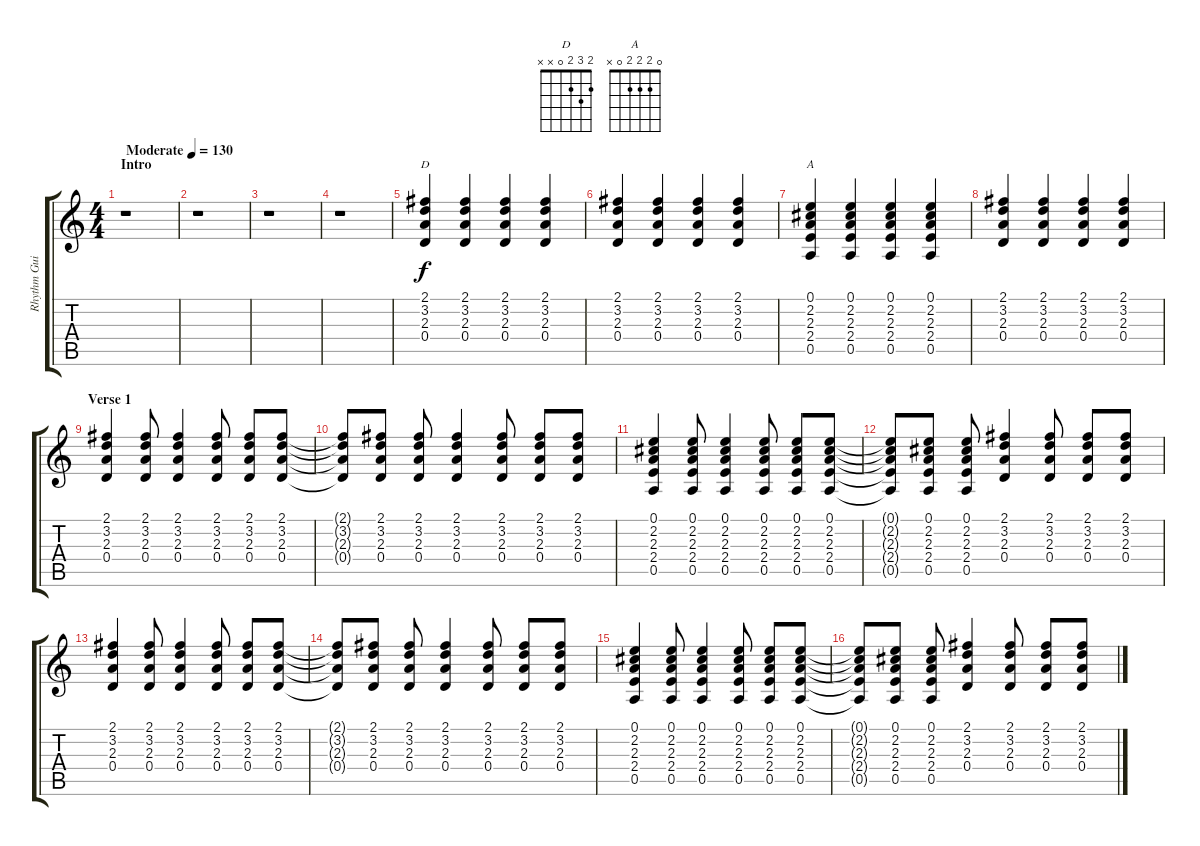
\track ("Rhythm Guitar" "Rhythm Gui") {instrument acousticguitarsteel}
\staff {score tabs}
\tuning (E4 B3 G3 D3 A2 E2) {hide}
\chord ("D" 2 3 2 0 x x)
\chord ("A" 0 2 2 2 0 x)
\ts (4 4)
\section ("" "Intro")
\tempo (130 "Moderate")
\clef g2
\ks c
r.1{dy f instrument acousticguitarsteel} |
r.1 |
r.1 |
r.1 |
(2.1 3.2 2.3 0.4).4{ch "D"} (2.1 3.2 2.3 0.4).4 (2.1 3.2 2.3 0.4).4 (2.1 3.2 2.3 0.4).4 |
(2.1 3.2 2.3 0.4).4 (2.1 3.2 2.3 0.4).4 (2.1 3.2 2.3 0.4).4 (2.1 3.2 2.3 0.4).4 |
(0.1 2.2 2.3 2.4 0.5).4{ch "A"} (0.1 2.2 2.3 2.4 0.5).4 (0.1 2.2 2.3 2.4 0.5).4 (0.1 2.2 2.3 2.4 0.5).4 |
(2.1 3.2 2.3 0.4).4 (2.1 3.2 2.3 0.4).4 (2.1 3.2 2.3 0.4).4 (2.1 3.2 2.3 0.4).4 |
\section ("" "Verse 1")
(2.1 3.2 2.3 0.4).4 (2.1 3.2 2.3 0.4).8 (2.1 3.2 2.3 0.4).4 (2.1 3.2 2.3 0.4).8 (2.1 3.2 2.3 0.4).8 (2.1 3.2 2.3 0.4).8 |
(2.1{t} 3.2{t} 2.3{t} 0.4{t}).8 (2.1 3.2 2.3 0.4).8 (2.1 3.2 2.3 0.4).8 (2.1 3.2 2.3 0.4).4 (2.1 3.2 2.3 0.4).8 (2.1 3.2 2.3 0.4).8 (2.1 3.2 2.3 0.4).8 |
(0.1 2.2 2.3 2.4 0.5).4 (0.1 2.2 2.3 2.4 0.5).8 (0.1 2.2 2.3 2.4 0.5).4 (0.1 2.2 2.3 2.4 0.5).8 (0.1 2.2 2.3 2.4 0.5).8 (0.1 2.2 2.3 2.4 0.5).8 |
(0.1{t} 2.2{t} 2.3{t} 2.4{t} 0.5{t}).8 (0.1 2.2 2.3 2.4 0.5).8 (0.1 2.2 2.3 2.4 0.5).8 (2.1 3.2 2.3 0.4).4 (2.1 3.2 2.3 0.4).8 (2.1 3.2 2.3 0.4).8 (2.1 3.2 2.3 0.4).8 |
(2.1 3.2 2.3 0.4).4 (2.1 3.2 2.3 0.4).8 (2.1 3.2 2.3 0.4).4 (2.1 3.2 2.3 0.4).8 (2.1 3.2 2.3 0.4).8 (2.1 3.2 2.3 0.4).8 |
(2.1{t} 3.2{t} 2.3{t} 0.4{t}).8 (2.1 3.2 2.3 0.4).8 (2.1 3.2 2.3 0.4).8 (2.1 3.2 2.3 0.4).4 (2.1 3.2 2.3 0.4).8 (2.1 3.2 2.3 0.4).8 (2.1 3.2 2.3 0.4).8 |
(0.1 2.2 2.3 2.4 0.5).4 (0.1 2.2 2.3 2.4 0.5).8 (0.1 2.2 2.3 2.4 0.5).4 (0.1 2.2 2.3 2.4 0.5).8 (0.1 2.2 2.3 2.4 0.5).8 (0.1 2.2 2.3 2.4 0.5).8 |
(0.1{t} 2.2{t} 2.3{t} 2.4{t} 0.5{t}).8 (0.1 2.2 2.3 2.4 0.5).8 (0.1 2.2 2.3 2.4 0.5).8 (2.1 3.2 2.3 0.4).4 (2.1 3.2 2.3 0.4).8 (2.1 3.2 2.3 0.4).8 (2.1 3.2 2.3 0.4).8
